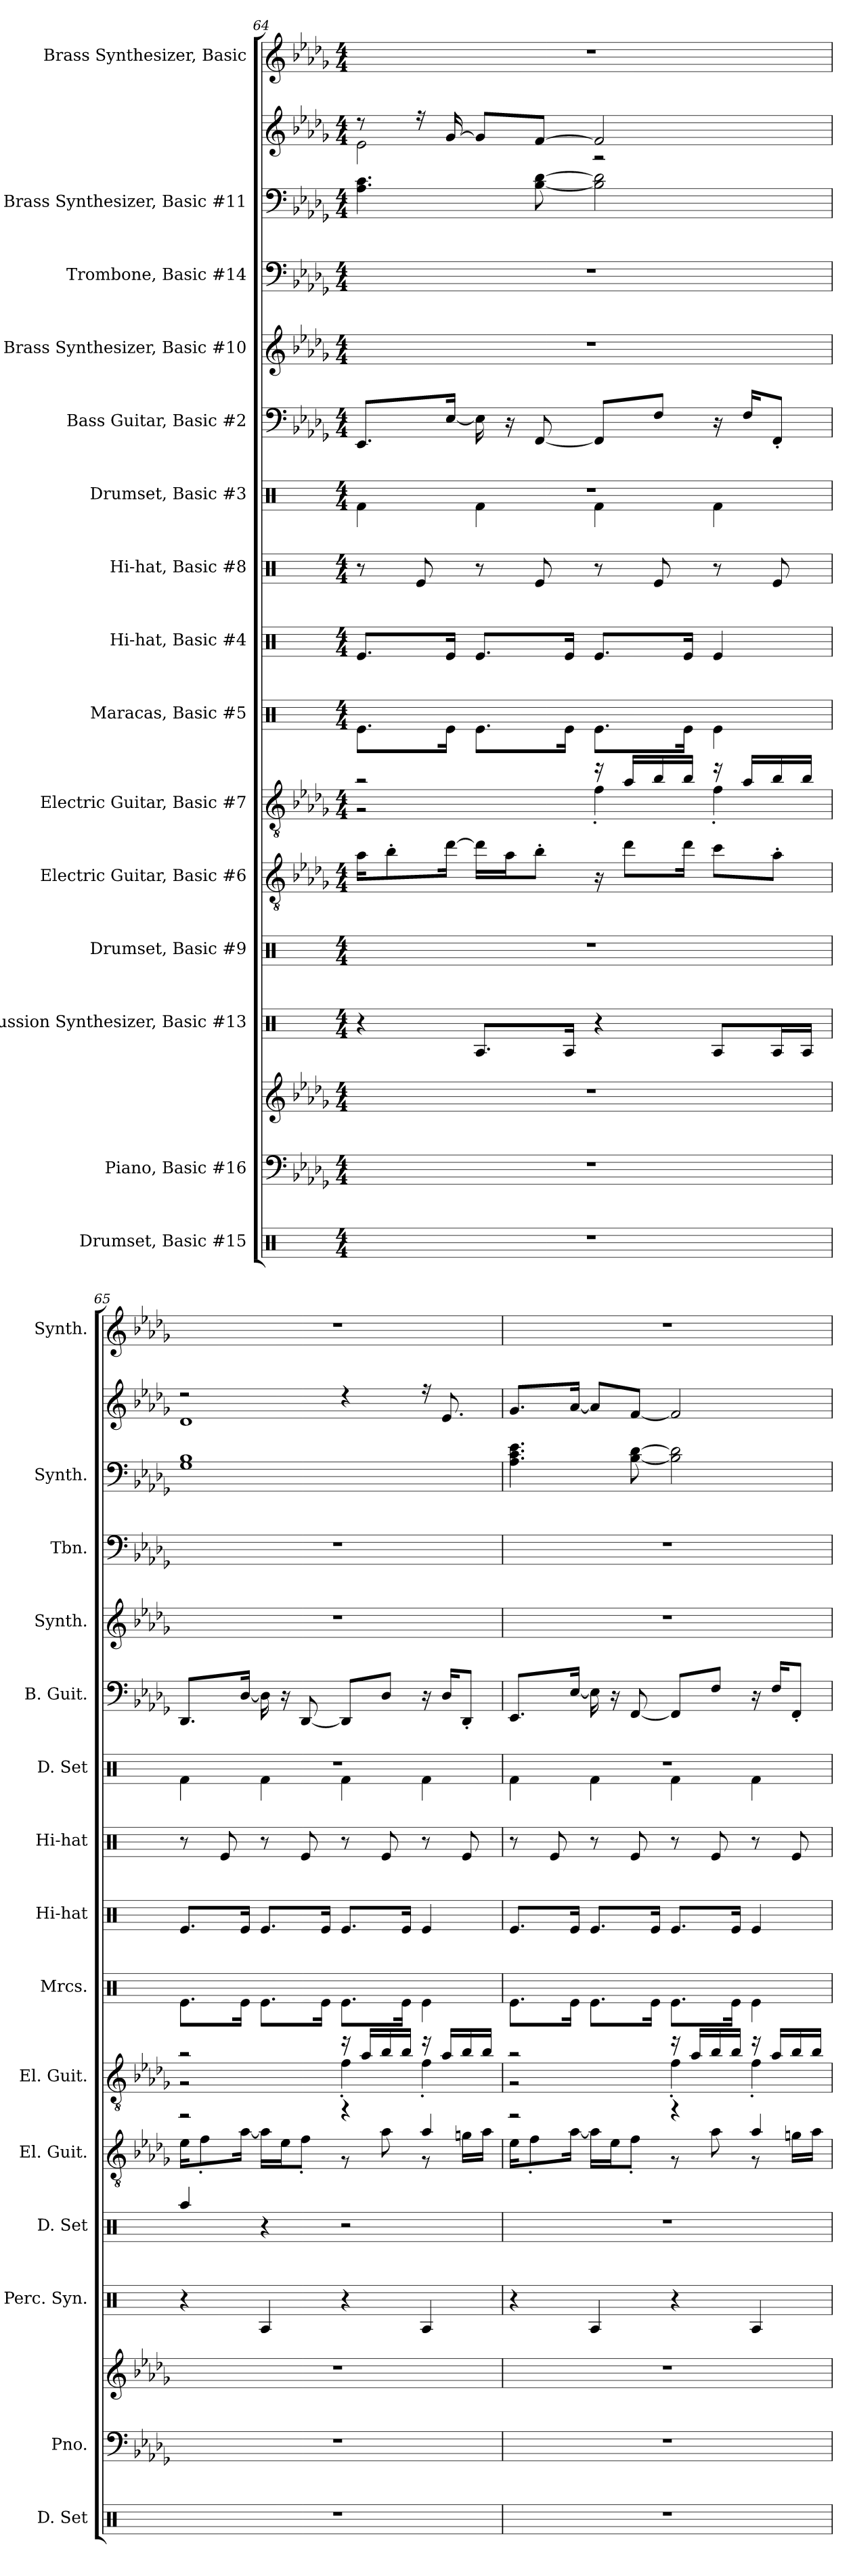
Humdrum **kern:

**kern	**kern	**kern	**kern	**kern	**kern	**kern	**kern	**kern	**kern	**kern	**kern	**kern	**kern	**kern	**kern	**kern
*part15	*part14	*part14	*part13	*part12	*part11	*part10	*part9	*part8	*part7	*part6	*part5	*part4	*part3	*part2	*part2	*part1
*staff17	*staff16	*staff15	*staff14	*staff13	*staff12	*staff11	*staff10	*staff9	*staff8	*staff7	*staff6	*staff5	*staff4	*staff3	*staff2	*staff1
*I"Drumset, Basic #15	*I"Piano, Basic #16	*	*I"Percussion Synthesizer, Basic #13	*I"Drumset, Basic #9	*I"Electric Guitar, Basic #6	*I"Electric Guitar, Basic #7	*I"Maracas, Basic #5	*I"Hi-hat, Basic #4	*I"Hi-hat, Basic #8	*I"Drumset, Basic #3	*I"Bass Guitar, Basic #2	*I"Brass Synthesizer, Basic #10	*I"Trombone, Basic #14	*I"Brass Synthesizer, Basic #11	*	*I"Brass Synthesizer, Basic
*I'D. Set	*I'Pno.	*	*I'Perc. Syn.	*I'D. Set	*I'El. Guit.	*I'El. Guit.	*I'Mrcs.	*I'Hi-hat	*I'Hi-hat	*I'D. Set	*I'B. Guit.	*I'Synth.	*I'Tbn.	*I'Synth.	*	*I'Synth.
!!LO:PB:g=z
*clefX	*clefF4	*clefG2	*clefX	*clefX	*clefGv2	*clefGv2	*clefX	*clefX	*clefX	*clefX	*clefF4	*clefG2	*clefF4	*clefF4	*clefG2	*clefG2
*	*	*	*	*	*	*	*	*	*	*	*ITrd7c12	*	*	*	*	*
*k[]	*k[b-e-a-d-g-]	*k[b-e-a-d-g-]	*k[]	*k[]	*k[b-e-a-d-g-]	*k[b-e-a-d-g-]	*k[]	*k[]	*k[]	*k[]	*k[b-e-a-d-g-]	*k[b-e-a-d-g-]	*k[b-e-a-d-g-]	*k[b-e-a-d-g-]	*k[b-e-a-d-g-]	*k[b-e-a-d-g-]
*M4/4	*M4/4	*M4/4	*M4/4	*M4/4	*M4/4	*M4/4	*M4/4	*M4/4	*M4/4	*M4/4	*M4/4	*M4/4	*M4/4	*M4/4	*M4/4	*M4/4
=64	=64	=64	=64	=64	=64	=64	=64	=64	=64	=64	=64	=64	=64	=64	=64	=64
*	*	*	*	*	*	*^	*	*	*	*^	*	*	*	*	*^	*
1r	1r	1r	4r	1r	16a-\KL	2r	2r	8.Re\L	8.Re/L	8r	1r	4Rf\	8.EEE-/L	1r	1r	4.A-\ 4.c\	8r	2e-\	1r
.	.	.	.	.	8b-'\	.	.	.	.	.	.	.	.	.	.	.	.	.	.
.	.	.	.	.	.	.	.	.	.	8Re/	.	.	.	.	.	.	16r	.	.
.	.	.	.	.	[16dd-\Jk	.	.	16Re\Jk	16Re/Jk	.	.	.	[16EE-/Jk	.	.	.	[16g-/	.	.
.	.	.	8.RA/L	.	16dd-\LL]	.	.	8.Re\L	8.Re/L	8r	.	4Rf\	16EE-\]	.	.	.	8g-/L]	.	.
.	.	.	.	.	16a-\J	.	.	.	.	.	.	.	16r	.	.	.	.	.	.
.	.	.	.	.	8b-'\J	.	.	.	.	8Re/	.	.	[8FFF/	.	.	[8B-\ [8d-\	[8f/J	.	.
.	.	.	16RA/Jk	.	.	.	.	16Re\Jk	16Re/Jk	.	.	.	.	.	.	.	.	.	.
.	.	.	4r	.	16r	16r	4f'\	8.Re\L	8.Re/L	8r	.	4Rf\	8FFF/L]	.	.	2B-\] 2d-\]	2f/]	2r	.
.	.	.	.	.	8dd-\L	16a-/LL	.	.	.	.	.	.	.	.	.	.	.	.	.
.	.	.	.	.	.	16b-/	.	.	.	8Re/	.	.	8FF/J	.	.	.	.	.	.
.	.	.	.	.	16dd-\Jk	16b-/JJ	.	16Re\Jk	16Re/Jk	.	.	.	.	.	.	.	.	.	.
.	.	.	8RA/L	.	8cc\L	16r	4f'\	4Re\	4Re/	8r	.	4Rf\	16r	.	.	.	.	.	.
.	.	.	.	.	.	16a-/LL	.	.	.	.	.	.	16FF/KL	.	.	.	.	.	.
.	.	.	16RA/L	.	8a-'\J	16b-/	.	.	.	8Re/	.	.	8FFF'/J	.	.	.	.	.	.
.	.	.	16RA/JJ	.	.	16b-/JJ	.	.	.	.	.	.	.	.	.	.	.	.	.
=65	=65	=65	=65	=65	=65	=65	=65	=65	=65	=65	=65	=65	=65	=65	=65	=65	=65	=65	=65
*	*	*	*	*	*^	*	*	*	*	*	*	*	*	*	*	*	*	*	*
1r	1r	1r	4r	4Raa/	2r	16e-\KL	2r	2r	8.Re\L	8.Re/L	8r	1r	4Rf\	8.DDD-/L	1r	1r	1G- 1B-	2r	1d-	1r
.	.	.	.	.	.	8f'\	.	.	.	.	.	.	.	.	.	.	.	.	.	.
.	.	.	.	.	.	.	.	.	.	.	8Re/	.	.	.	.	.	.	.	.	.
.	.	.	.	.	.	[16a-\Jk	.	.	16Re\Jk	16Re/Jk	.	.	.	[16DD-/Jk	.	.	.	.	.	.
.	.	.	4RA/	4r	.	16a-\LL]	.	.	8.Re\L	8.Re/L	8r	.	4Rf\	16DD-\]	.	.	.	.	.	.
.	.	.	.	.	.	16e-\J	.	.	.	.	.	.	.	16r	.	.	.	.	.	.
.	.	.	.	.	.	8f'\J	.	.	.	.	8Re/	.	.	[8DDD-/	.	.	.	.	.	.
.	.	.	.	.	.	.	.	.	16Re\Jk	16Re/Jk	.	.	.	.	.	.	.	.	.	.
.	.	.	4r	2r	4r	8r	16r	4f'\	8.Re\L	8.Re/L	8r	.	4Rf\	8DDD-/L]	.	.	.	4r	.	.
.	.	.	.	.	.	.	16a-/LL	.	.	.	.	.	.	.	.	.	.	.	.	.
.	.	.	.	.	.	8a-\	16b-/	.	.	.	8Re/	.	.	8DD-/J	.	.	.	.	.	.
.	.	.	.	.	.	.	16b-/JJ	.	16Re\Jk	16Re/Jk	.	.	.	.	.	.	.	.	.	.
.	.	.	4RA/	.	4a-/	8r	16r	4f'\	4Re\	4Re/	8r	.	4Rf\	16r	.	.	.	16r	.	.
.	.	.	.	.	.	.	16a-/LL	.	.	.	.	.	.	16DD-/KL	.	.	.	8.e-/	.	.
.	.	.	.	.	.	16gn\LL	16b-/	.	.	.	8Re/	.	.	8DDD-'/J	.	.	.	.	.	.
.	.	.	.	.	.	16a-\JJ	16b-/JJ	.	.	.	.	.	.	.	.	.	.	.	.	.
*	*	*	*	*	*	*	*	*	*	*	*	*	*	*	*	*	*	*v	*v	*
!!LO:PB:g=z
=66	=66	=66	=66	=66	=66	=66	=66	=66	=66	=66	=66	=66	=66	=66	=66	=66	=66	=66	=66
1r	1r	1r	4r	1r	2r	16e-\KL	2r	2r	8.Re\L	8.Re/L	8r	1r	4Rf\	8.EEE-/L	1r	1r	4.A-\ 4.c\ 4.e-\	8.g-/L	1r
.	.	.	.	.	.	8f'\	.	.	.	.	.	.	.	.	.	.	.	.	.
.	.	.	.	.	.	.	.	.	.	.	8Re/	.	.	.	.	.	.	.	.
.	.	.	.	.	.	[16a-\Jk	.	.	16Re\Jk	16Re/Jk	.	.	.	[16EE-/Jk	.	.	.	[16a-/Jk	.
.	.	.	4RA/	.	.	16a-\LL]	.	.	8.Re\L	8.Re/L	8r	.	4Rf\	16EE-\]	.	.	.	8a-/L]	.
.	.	.	.	.	.	16e-\J	.	.	.	.	.	.	.	16r	.	.	.	.	.
.	.	.	.	.	.	8f'\J	.	.	.	.	8Re/	.	.	[8FFF/	.	.	[8B-\ [8d-\	[8f/J	.
.	.	.	.	.	.	.	.	.	16Re\Jk	16Re/Jk	.	.	.	.	.	.	.	.	.
.	.	.	4r	.	4r	8r	16r	4f'\	8.Re\L	8.Re/L	8r	.	4Rf\	8FFF/L]	.	.	2B-\] 2d-\]	2f/]	.
.	.	.	.	.	.	.	16a-/LL	.	.	.	.	.	.	.	.	.	.	.	.
.	.	.	.	.	.	8a-\	16b-/	.	.	.	8Re/	.	.	8FF/J	.	.	.	.	.
.	.	.	.	.	.	.	16b-/JJ	.	16Re\Jk	16Re/Jk	.	.	.	.	.	.	.	.	.
.	.	.	4RA/	.	4a-/	8r	16r	4f'\	4Re\	4Re/	8r	.	4Rf\	16r	.	.	.	.	.
.	.	.	.	.	.	.	16a-/LL	.	.	.	.	.	.	16FF/KL	.	.	.	.	.
.	.	.	.	.	.	16gn\LL	16b-/	.	.	.	8Re/	.	.	8FFF'/J	.	.	.	.	.
.	.	.	.	.	.	16a-\JJ	16b-/JJ	.	.	.	.	.	.	.	.	.	.	.	.
*	*	*	*	*	*v	*v	*	*	*	*	*	*v	*v	*	*	*	*	*	*
*	*	*	*	*	*	*v	*v	*	*	*	*	*	*	*	*	*	*
=	=	=	=	=	=	=	=	=	=	=	=	=	=	=	=	=
*-	*-	*-	*-	*-	*-	*-	*-	*-	*-	*-	*-	*-	*-	*-	*-	*-
